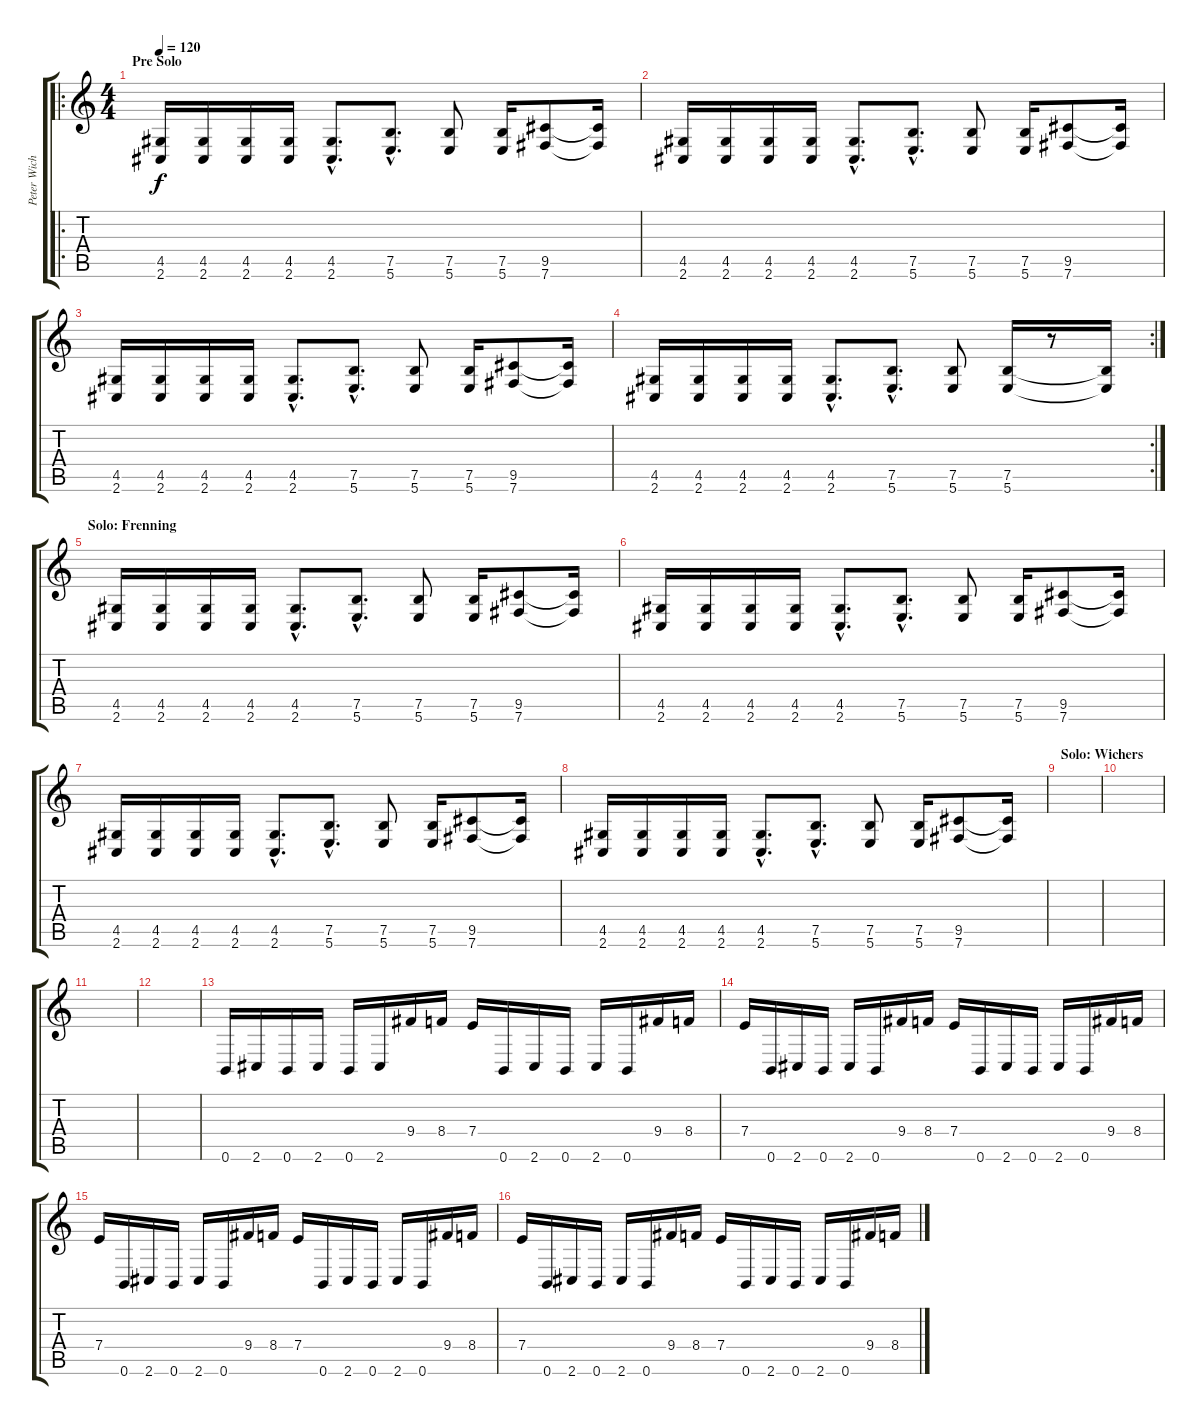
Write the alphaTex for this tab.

\track ("Peter Wichers" "Peter Wich") {instrument distortionguitar}
\staff {score tabs}
\tuning (B3 Gb3 D3 A2 E2 B1) {hide}
\ro
\ts (4 4)
\section ("" "Pre Solo")
\tempo 120
\clef g2
\ks c
(4.5 2.6).16{dy f} (4.5 2.6).16 (4.5 2.6).16 (4.5 2.6).16 (4.5{hac} 2.6{hac}).8{d} (7.5{hac} 5.6{hac}).8{d} (7.5 5.6).8 (7.5 5.6).16 (9.5 7.6).8 (9.5{t} 7.6{t}).16 |
(4.5 2.6).16 (4.5 2.6).16 (4.5 2.6).16 (4.5 2.6).16 (4.5{hac} 2.6{hac}).8{d} (7.5{hac} 5.6{hac}).8{d} (7.5 5.6).8 (7.5 5.6).16 (9.5 7.6).8 (9.5{t} 7.6{t}).16 |
(4.5 2.6).16 (4.5 2.6).16 (4.5 2.6).16 (4.5 2.6).16 (4.5{hac} 2.6{hac}).8{d} (7.5{hac} 5.6{hac}).8{d} (7.5 5.6).8 (7.5 5.6).16 (9.5 7.6).8 (9.5{t} 7.6{t}).16 |
\rc 2
(4.5 2.6).16 (4.5 2.6).16 (4.5 2.6).16 (4.5 2.6).16 (4.5{hac} 2.6{hac}).8{d} (7.5{hac} 5.6{hac}).8{d} (7.5 5.6).8 (7.5 5.6).16 r.8 (7.5{t} 5.6{t}).16 |
\section ("" "Solo: Frenning")
(4.5 2.6).16 (4.5 2.6).16 (4.5 2.6).16 (4.5 2.6).16 (4.5{hac} 2.6{hac}).8{d} (7.5{hac} 5.6{hac}).8{d} (7.5 5.6).8 (7.5 5.6).16 (9.5 7.6).8 (9.5{t} 7.6{t}).16 |
(4.5 2.6).16 (4.5 2.6).16 (4.5 2.6).16 (4.5 2.6).16 (4.5{hac} 2.6{hac}).8{d} (7.5{hac} 5.6{hac}).8{d} (7.5 5.6).8 (7.5 5.6).16 (9.5 7.6).8 (9.5{t} 7.6{t}).16 |
(4.5 2.6).16 (4.5 2.6).16 (4.5 2.6).16 (4.5 2.6).16 (4.5{hac} 2.6{hac}).8{d} (7.5{hac} 5.6{hac}).8{d} (7.5 5.6).8 (7.5 5.6).16 (9.5 7.6).8 (9.5{t} 7.6{t}).16 |
(4.5 2.6).16 (4.5 2.6).16 (4.5 2.6).16 (4.5 2.6).16 (4.5{hac} 2.6{hac}).8{d} (7.5{hac} 5.6{hac}).8{d} (7.5 5.6).8 (7.5 5.6).16 (9.5 7.6).8 (9.5{t} 7.6{t}).16 |
\section ("" "Solo: Wichers")
|
|
|
|
0.6.16 2.6.16 0.6.16 2.6.16 0.6.16 2.6.16 9.4.16 8.4.16 7.4.16 0.6.16 2.6.16 0.6.16 2.6.16 0.6.16 9.4.16 8.4.16 |
7.4.16 0.6.16 2.6.16 0.6.16 2.6.16 0.6.16 9.4.16 8.4.16 7.4.16 0.6.16 2.6.16 0.6.16 2.6.16 0.6.16 9.4.16 8.4.16 |
7.4.16 0.6.16 2.6.16 0.6.16 2.6.16 0.6.16 9.4.16 8.4.16 7.4.16 0.6.16 2.6.16 0.6.16 2.6.16 0.6.16 9.4.16 8.4.16 |
7.4.16 0.6.16 2.6.16 0.6.16 2.6.16 0.6.16 9.4.16 8.4.16 7.4.16 0.6.16 2.6.16 0.6.16 2.6.16 0.6.16 9.4.16 8.4.16
